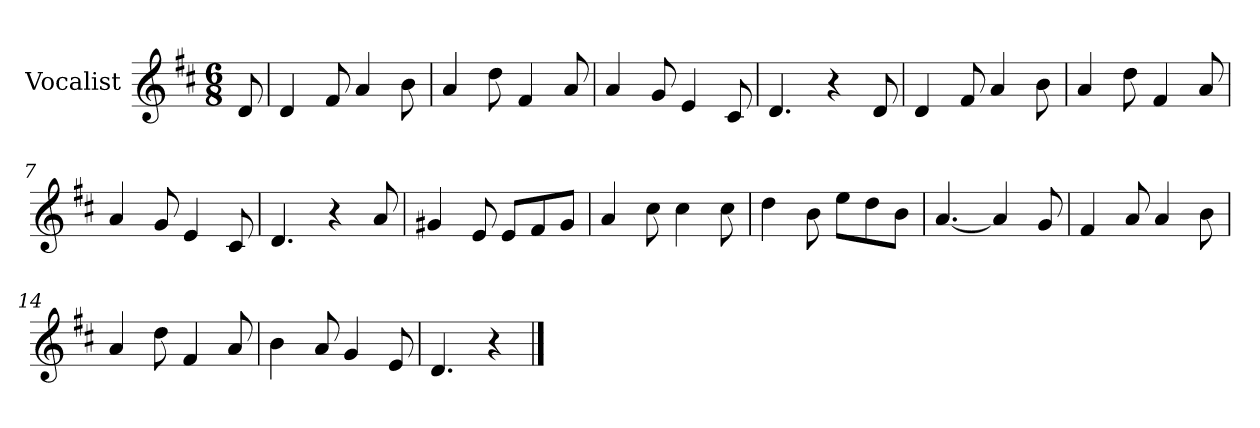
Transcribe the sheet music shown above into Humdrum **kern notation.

**kern
*part1
*staff1
*I"Vocalist
*k[f#c#]
*D:
*M6/8
=
8d
=1
4d
8f#
4a
8b
=2
4a
8dd
4f#
8a
=3
4a
8g
4e
8c#
=4
4.d
4r
8d
=5
4d
8f#
4a
8b
=6
4a
8dd
4f#
8a
=7
4a
8g
4e
8c#
=8
4.d
4r
8a
=9
4g#X
8e
8eL
8f#
8g#J
=10
4a
8cc#
4cc#
8cc#
=11
4dd
8b
8eeL
8dd
8bJ
=12
[4.a
4a]
8g
=13
4f#
8a
4a
8b
=14
4a
8dd
4f#
8a
=15
4b
8a
4g
8e
=16
4.d
4r
==
*-
